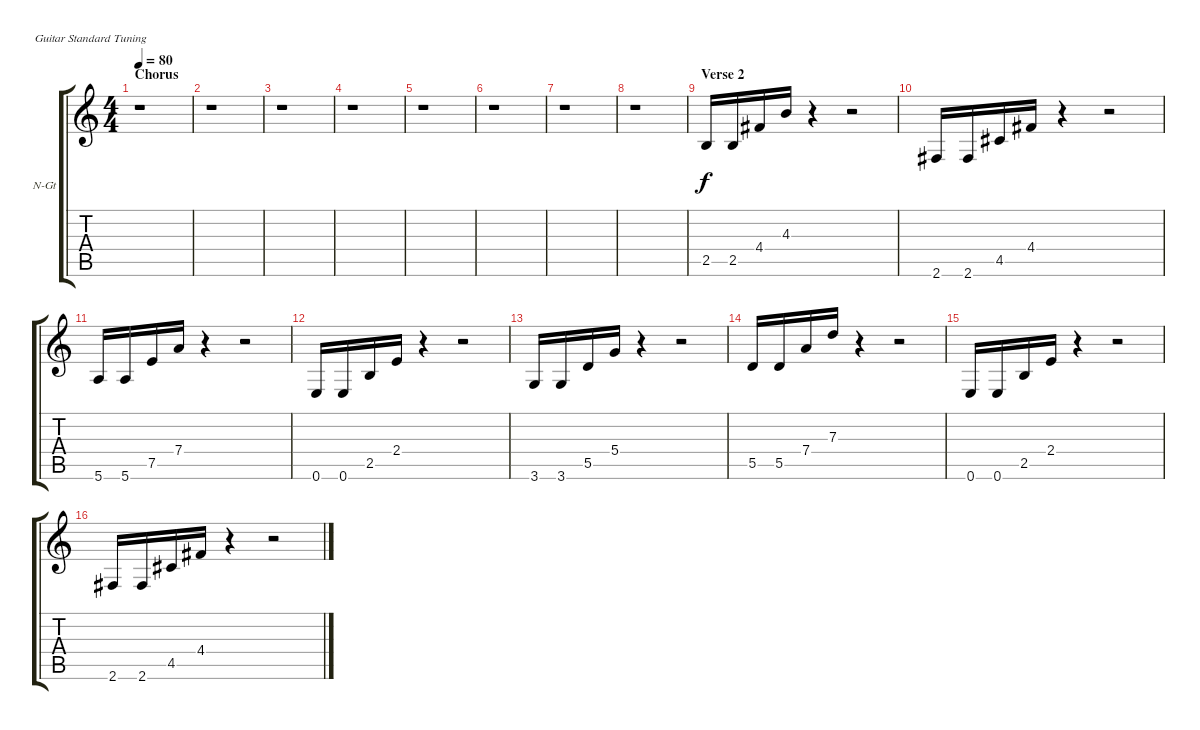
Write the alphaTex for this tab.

\bracketExtendMode groupsimilarinstruments
\firstSystemTrackNameOrientation horizontal
\otherSystemsTrackNameOrientation horizontal
\track ("Acoustic guitar (2)" "N-Gt") {instrument acousticguitarnylon}
\staff {score tabs}
\tuning (E4 B3 G3 D3 A2 E2)
\ts (4 4)
\section ("" "Chorus")
\tempo 80
\clef g2
\ks c
r.1{dy f} |
r.1 |
r.1 |
r.1 |
r.1 |
r.1 |
r.1 |
r.1 |
\section ("" "Verse 2")
2.5.16 2.5.16 4.4.16 4.3.16 r.4 r.2 |
2.6.16 2.6.16 4.5.16 4.4.16 r.4 r.2 |
5.6.16 5.6.16 7.5.16 7.4.16 r.4 r.2 |
0.6.16 0.6.16 2.5.16 2.4.16 r.4 r.2 |
3.6.16 3.6.16 5.5.16 5.4.16 r.4 r.2 |
5.5.16 5.5.16 7.4.16 7.3.16 r.4 r.2 |
0.6.16 0.6.16 2.5.16 2.4.16 r.4 r.2 |
2.6.16 2.6.16 4.5.16 4.4.16 r.4 r.2
